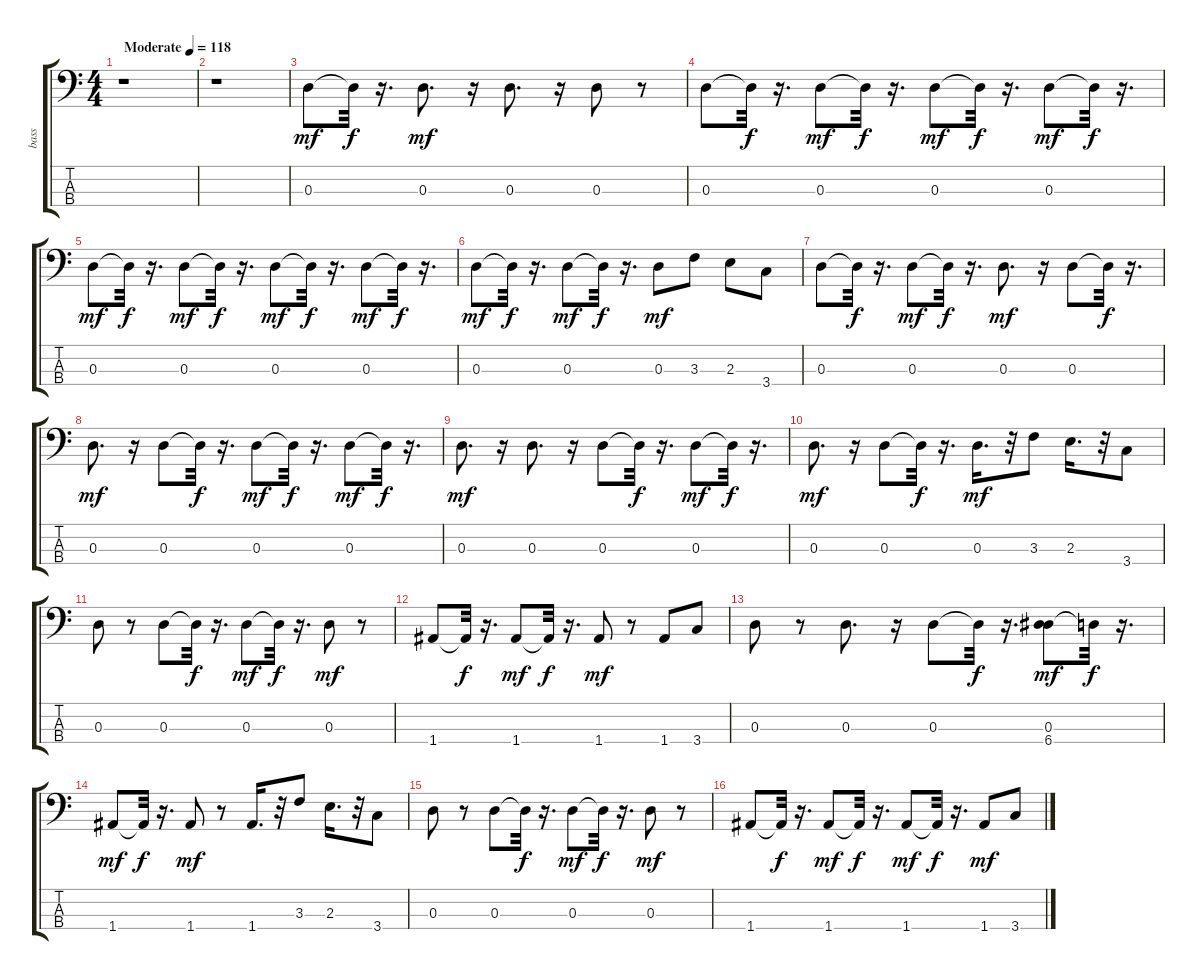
\track ("bass" "bass") {instrument electricbassfinger}
\staff {score tabs}
\tuning (C-1 G2 D2 A1) {hide}
\ts (4 4)
\tempo (118 "Moderate")
\clef f4
\ks c
r.1{dy mf instrument electricbassfinger} |
r.1 |
0.3.8 0.3{t}.32{dy f} r.16{d} 0.3.8{d dy mf} r.16 0.3.8{d} r.16 0.3.8 r.8 |
0.3.8 0.3{t}.32{dy f} r.16{d} 0.3.8{dy mf} 0.3{t}.32{dy f} r.16{d} 0.3.8{dy mf} 0.3{t}.32{dy f} r.16{d} 0.3.8{dy mf} 0.3{t}.32{dy f} r.16{d} |
0.3.8{dy mf} 0.3{t}.32{dy f} r.16{d} 0.3.8{dy mf} 0.3{t}.32{dy f} r.16{d} 0.3.8{dy mf} 0.3{t}.32{dy f} r.16{d} 0.3.8{dy mf} 0.3{t}.32{dy f} r.16{d} |
0.3.8{dy mf} 0.3{t}.32{dy f} r.16{d} 0.3.8{dy mf} 0.3{t}.32{dy f} r.16{d} 0.3.8{dy mf} 3.3.8 2.3.8 3.4.8 |
0.3.8 0.3{t}.32{dy f} r.16{d} 0.3.8{dy mf} 0.3{t}.32{dy f} r.16{d} 0.3.8{d dy mf} r.16 0.3.8 0.3{t}.32{dy f} r.16{d} |
0.3.8{d dy mf} r.16 0.3.8 0.3{t}.32{dy f} r.16{d} 0.3.8{dy mf} 0.3{t}.32{dy f} r.16{d} 0.3.8{dy mf} 0.3{t}.32{dy f} r.16{d} |
0.3.8{d dy mf} r.16 0.3.8{d} r.16 0.3.8 0.3{t}.32{dy f} r.16{d} 0.3.8{dy mf} 0.3{t}.32{dy f} r.16{d} |
0.3.8{d dy mf} r.16 0.3.8 0.3{t}.32{dy f} r.16{d} 0.3.16{d dy mf} r.32 3.3.8 2.3.16{d} r.32 3.4.8 |
0.3.8 r.8 0.3.8 0.3{t}.32{dy f} r.16{d} 0.3.8{dy mf} 0.3{t}.32{dy f} r.16{d} 0.3.8{dy mf} r.8 |
1.4.8 1.4{t}.32{dy f} r.16{d} 1.4.8{dy mf} 1.4{t}.32{dy f} r.16{d} 1.4.8{dy mf} r.8 1.4.8 3.4.8 |
0.3.8 r.8 0.3.8{d} r.16 0.3.8 0.3{t}.32{dy f} r.16{d} (0.3 6.4).8{dy mf} 0.3{t}.32{dy f} r.16{d} |
1.4.8{dy mf} 1.4{t}.32{dy f} r.16{d} 1.4.8{dy mf} r.8 1.4.16{d} r.32 3.3.8 2.3.16{d} r.32 3.4.8 |
0.3.8 r.8 0.3.8 0.3{t}.32{dy f} r.16{d} 0.3.8{dy mf} 0.3{t}.32{dy f} r.16{d} 0.3.8{dy mf} r.8 |
1.4.8 1.4{t}.32{dy f} r.16{d} 1.4.8{dy mf} 1.4{t}.32{dy f} r.16{d} 1.4.8{dy mf} 1.4{t}.32{dy f} r.16{d} 1.4.8{dy mf} 3.4.8
